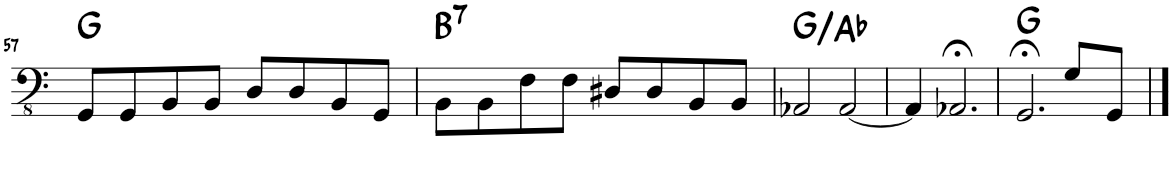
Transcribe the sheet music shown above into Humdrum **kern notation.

**kern	**harte
*part1	*part1
*staff1	*
*I"Fretless Electric Bass	*
!!LO:PB:g=z
*clefFv4	*
*k[f#]	*
*M4/4	*
=57	=57
8GGG/L	G:maj
8GGG/	.
8BBB/	.
8BBB/J	.
8DD/L	.
8DD/	.
8BBB/	.
8GGG/J	.
=58	=58
!	!LO:H:kt=7
8BBB\L	B:7
8BBB\	.
8FF#\	.
8FF#\J	.
8DD#X/L	.
8DD#/	.
8BBB/	.
8BBB/J	.
=59	=59
2AAA-X/	G:maj/b2
[2AAA-/	.
=60	=60
4AAA-/]	.
2.AAA-X;</	.
=61	=61
2.GGG;</	G:maj
8GG/L	.
8GGG/J	.
==	==
*-	*-
